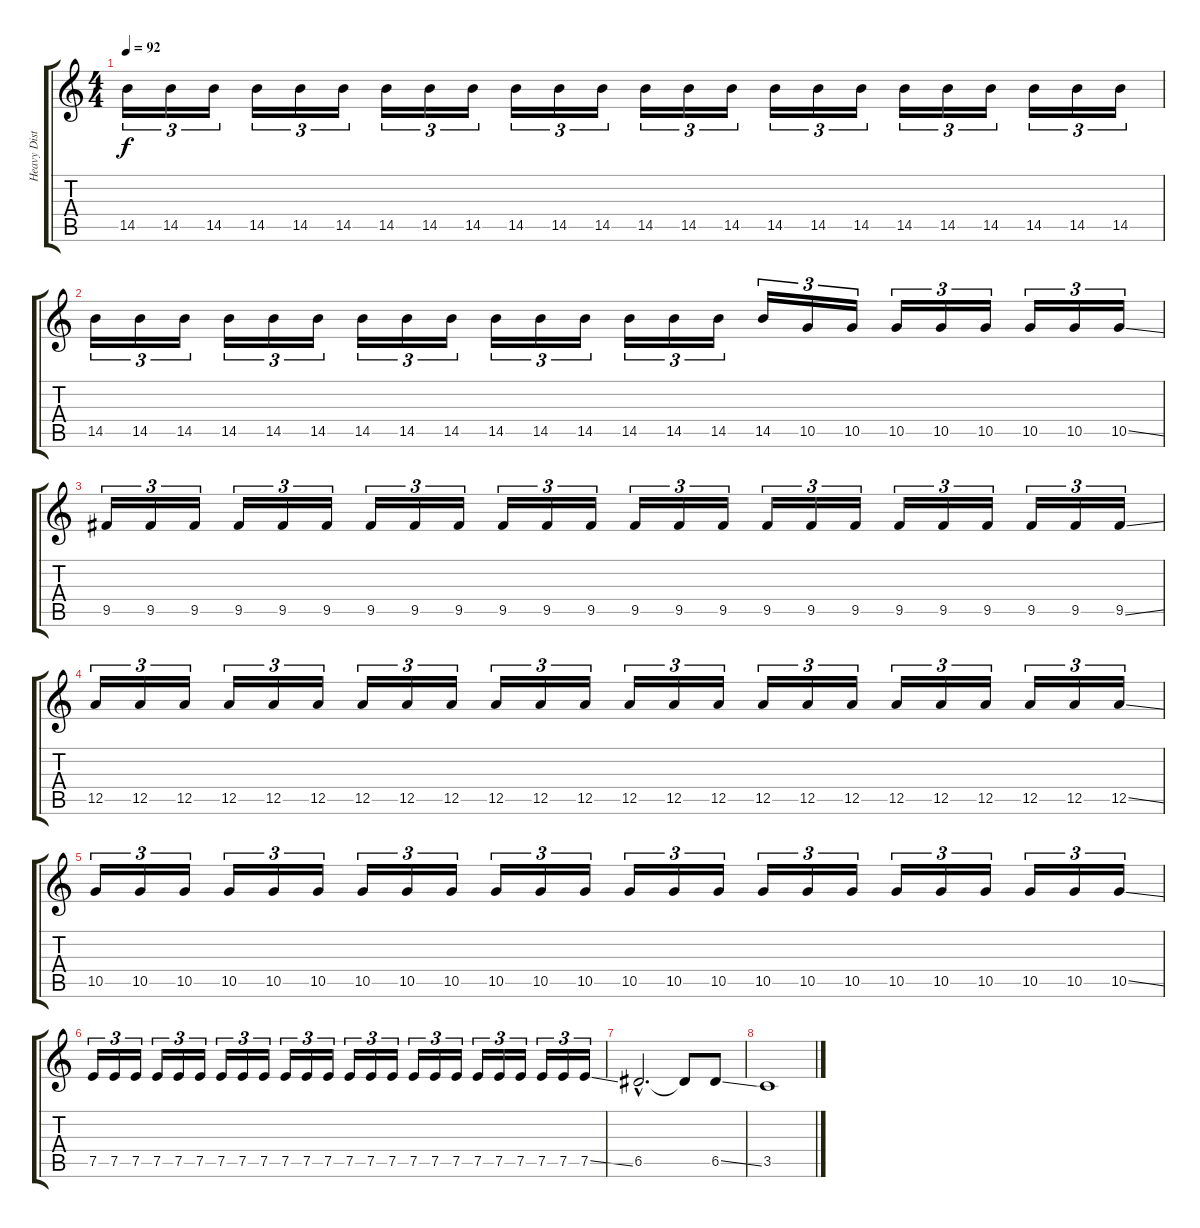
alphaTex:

\track ("Heavy Distortion" "Heavy Dist") {instrument overdrivenguitar}
\staff {score tabs}
\tuning (E4 B3 G3 D3 A2 E2) {hide}
\ts (4 4)
\tempo 92
\clef g2
\ks c
14.5.16{tu (3 2) dy f} 14.5.16{tu (3 2)} 14.5.16{tu (3 2)} 14.5.16{tu (3 2)} 14.5.16{tu (3 2)} 14.5.16{tu (3 2)} 14.5.16{tu (3 2)} 14.5.16{tu (3 2)} 14.5.16{tu (3 2)} 14.5.16{tu (3 2)} 14.5.16{tu (3 2)} 14.5.16{tu (3 2)} 14.5.16{tu (3 2)} 14.5.16{tu (3 2)} 14.5.16{tu (3 2)} 14.5.16{tu (3 2)} 14.5.16{tu (3 2)} 14.5.16{tu (3 2)} 14.5.16{tu (3 2)} 14.5.16{tu (3 2)} 14.5.16{tu (3 2)} 14.5.16{tu (3 2)} 14.5.16{tu (3 2)} 14.5.16{tu (3 2)} |
14.5.16{tu (3 2)} 14.5.16{tu (3 2)} 14.5.16{tu (3 2)} 14.5.16{tu (3 2)} 14.5.16{tu (3 2)} 14.5.16{tu (3 2)} 14.5.16{tu (3 2)} 14.5.16{tu (3 2)} 14.5.16{tu (3 2)} 14.5.16{tu (3 2)} 14.5.16{tu (3 2)} 14.5.16{tu (3 2)} 14.5.16{tu (3 2)} 14.5.16{tu (3 2)} 14.5.16{tu (3 2)} 14.5.16{tu (3 2)} 10.5.16{tu (3 2)} 10.5.16{tu (3 2)} 10.5.16{tu (3 2)} 10.5.16{tu (3 2)} 10.5.16{tu (3 2)} 10.5.16{tu (3 2)} 10.5.16{tu (3 2)} 10.5{ss}.16{tu (3 2)} |
9.5.16{tu (3 2)} 9.5.16{tu (3 2)} 9.5.16{tu (3 2)} 9.5.16{tu (3 2)} 9.5.16{tu (3 2)} 9.5.16{tu (3 2)} 9.5.16{tu (3 2)} 9.5.16{tu (3 2)} 9.5.16{tu (3 2)} 9.5.16{tu (3 2)} 9.5.16{tu (3 2)} 9.5.16{tu (3 2)} 9.5.16{tu (3 2)} 9.5.16{tu (3 2)} 9.5.16{tu (3 2)} 9.5.16{tu (3 2)} 9.5.16{tu (3 2)} 9.5.16{tu (3 2)} 9.5.16{tu (3 2)} 9.5.16{tu (3 2)} 9.5.16{tu (3 2)} 9.5.16{tu (3 2)} 9.5.16{tu (3 2)} 9.5{ss}.16{tu (3 2)} |
12.5.16{tu (3 2)} 12.5.16{tu (3 2)} 12.5.16{tu (3 2)} 12.5.16{tu (3 2)} 12.5.16{tu (3 2)} 12.5.16{tu (3 2)} 12.5.16{tu (3 2)} 12.5.16{tu (3 2)} 12.5.16{tu (3 2)} 12.5.16{tu (3 2)} 12.5.16{tu (3 2)} 12.5.16{tu (3 2)} 12.5.16{tu (3 2)} 12.5.16{tu (3 2)} 12.5.16{tu (3 2)} 12.5.16{tu (3 2)} 12.5.16{tu (3 2)} 12.5.16{tu (3 2)} 12.5.16{tu (3 2)} 12.5.16{tu (3 2)} 12.5.16{tu (3 2)} 12.5.16{tu (3 2)} 12.5.16{tu (3 2)} 12.5{ss}.16{tu (3 2)} |
10.5.16{tu (3 2)} 10.5.16{tu (3 2)} 10.5.16{tu (3 2)} 10.5.16{tu (3 2)} 10.5.16{tu (3 2)} 10.5.16{tu (3 2)} 10.5.16{tu (3 2)} 10.5.16{tu (3 2)} 10.5.16{tu (3 2)} 10.5.16{tu (3 2)} 10.5.16{tu (3 2)} 10.5.16{tu (3 2)} 10.5.16{tu (3 2)} 10.5.16{tu (3 2)} 10.5.16{tu (3 2)} 10.5.16{tu (3 2)} 10.5.16{tu (3 2)} 10.5.16{tu (3 2)} 10.5.16{tu (3 2)} 10.5.16{tu (3 2)} 10.5.16{tu (3 2)} 10.5.16{tu (3 2)} 10.5.16{tu (3 2)} 10.5{ss}.16{tu (3 2)} |
7.5.16{tu (3 2)} 7.5.16{tu (3 2)} 7.5.16{tu (3 2)} 7.5.16{tu (3 2)} 7.5.16{tu (3 2)} 7.5.16{tu (3 2)} 7.5.16{tu (3 2)} 7.5.16{tu (3 2)} 7.5.16{tu (3 2)} 7.5.16{tu (3 2)} 7.5.16{tu (3 2)} 7.5.16{tu (3 2)} 7.5.16{tu (3 2)} 7.5.16{tu (3 2)} 7.5.16{tu (3 2)} 7.5.16{tu (3 2)} 7.5.16{tu (3 2)} 7.5.16{tu (3 2)} 7.5.16{tu (3 2)} 7.5.16{tu (3 2)} 7.5.16{tu (3 2)} 7.5.16{tu (3 2)} 7.5.16{tu (3 2)} 7.5{ss}.16{tu (3 2)} |
6.5{hac}.2{d} 6.5{t}.8 6.5{ss}.8 |
3.5.1
